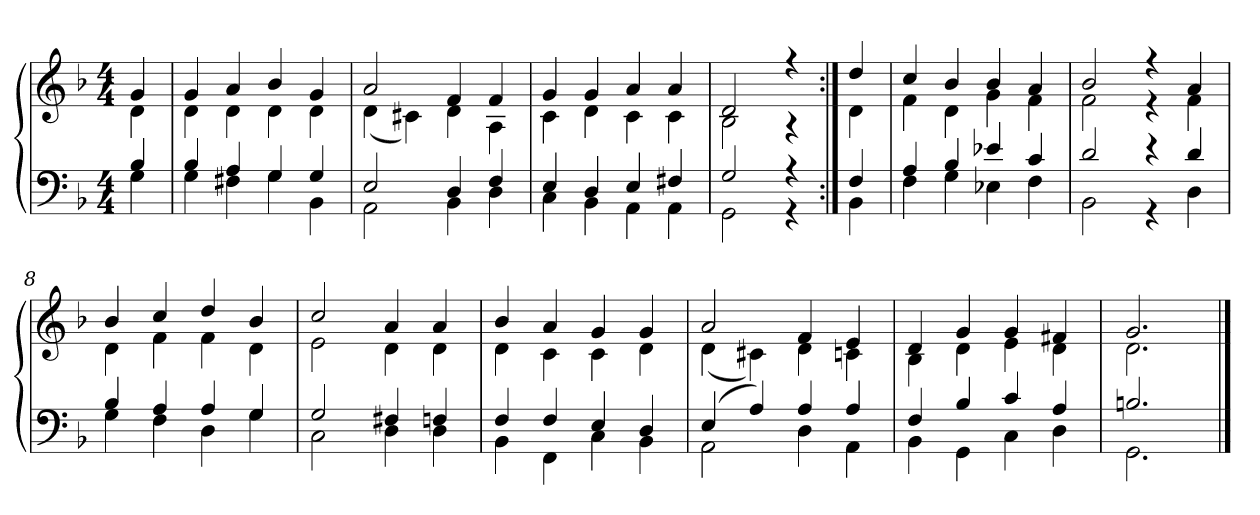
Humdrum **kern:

**kern	**kern
*part1	*part1
*staff2	*staff1
*clefF4	*clefG2
*k[b-]	*k[b-]
*d:	*d:
*M4/4	*M4/4
=	=
*^	*^
4B-	4G	4g	4d
=1	=1	=1	=1
4B-	4G	4g	4d
4A	4F#X	4a	4d
4G	4G	4b-	4d
4G	4BB-	4g	4d
=2	=2	=2	=2
2E	2AA	2a	(4d
.	.	.	4c#X)
4D	4BB-	4f	4d
4F	4D	4f	4A
=3	=3	=3	=3
4E	4C	4g	4c
4D	4BB-	4g	4d
4E	4AA	4a	4c
4F#X	4AA	4a	4c
=4	=4	=4	=4
2G	2GG	2d	2B-
4r	4r	4r	4r
=5:|!	=5:|!	=5:|!	=5:|!
4F	4BB-	4dd	4d
=6	=6	=6	=6
4A	4F	4cc	4f
4B-	4G	4b-	4d
4e-X	4E-X	4b-	4g
4c	4F	4a	4f
=7	=7	=7	=7
2d	2BB-	2b-	2f
4r	4r	4r	4r
4d	4D	4a	4f
=8	=8	=8	=8
4B-	4G	4b-	4d
4A	4F	4cc	4f
4A	4D	4dd	4f
4G	4G	4b-	4d
=9	=9	=9	=9
2G	2C	2cc	2e
4F#X	4D	4a	4d
4Fn	4D	4a	4d
=10	=10	=10	=10
4F	4BB-	4b-	4d
4F	4FF	4a	4c
4E	4C	4g	4c
4D	4BB-	4g	4d
=11	=11	=11	=11
(4E	2AA	2a	(4d
4A)	.	.	4c#X)
4A	4D	4f	4d
4A	4AA	4e	4cn
=12	=12	=12	=12
4F	4BB-	4d	4B-
4B-	4GG	4g	4d
4c	4C	4g	4e
4A	4D	4f#X	4d
=13	=13	=13	=13
2.Bni	2.GG	2.g	2.d
*v	*v	*	*
*	*v	*v
==	==
*-	*-
